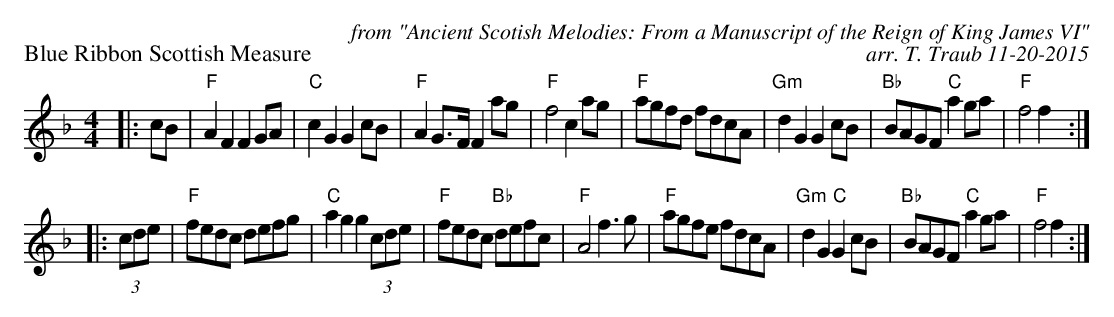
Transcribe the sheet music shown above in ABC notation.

X:1
P: Blue Ribbon Scottish Measure
C: from "Ancient Scotish Melodies: From a Manuscript of the Reign of King James VI"
C: arr. T. Traub 11-20-2015
K: F
L: 1/8
M: 4/4
|: cB|"F"A2 F2 F2 GA|"C"c2 G2 G2 cB|"F"A2 G>F F2 ag|"F"f4 c2 ag|"F"agfd fdcA|"Gm"d2 G2 G2 cB|"Bb"BAGF "C"a2 ga|"F"f4 f2 :|
|: (3cde|"F"fedc defg|"C"a2 g2 g2 (3cde|"F"fedc "Bb"defc|"F"A4 f3 g|"F"agfe fdcA|"Gm"d2 G2 "C"G2 cB|"Bb"BAGF "C"a2 ga|"F"f4 f2 :|
